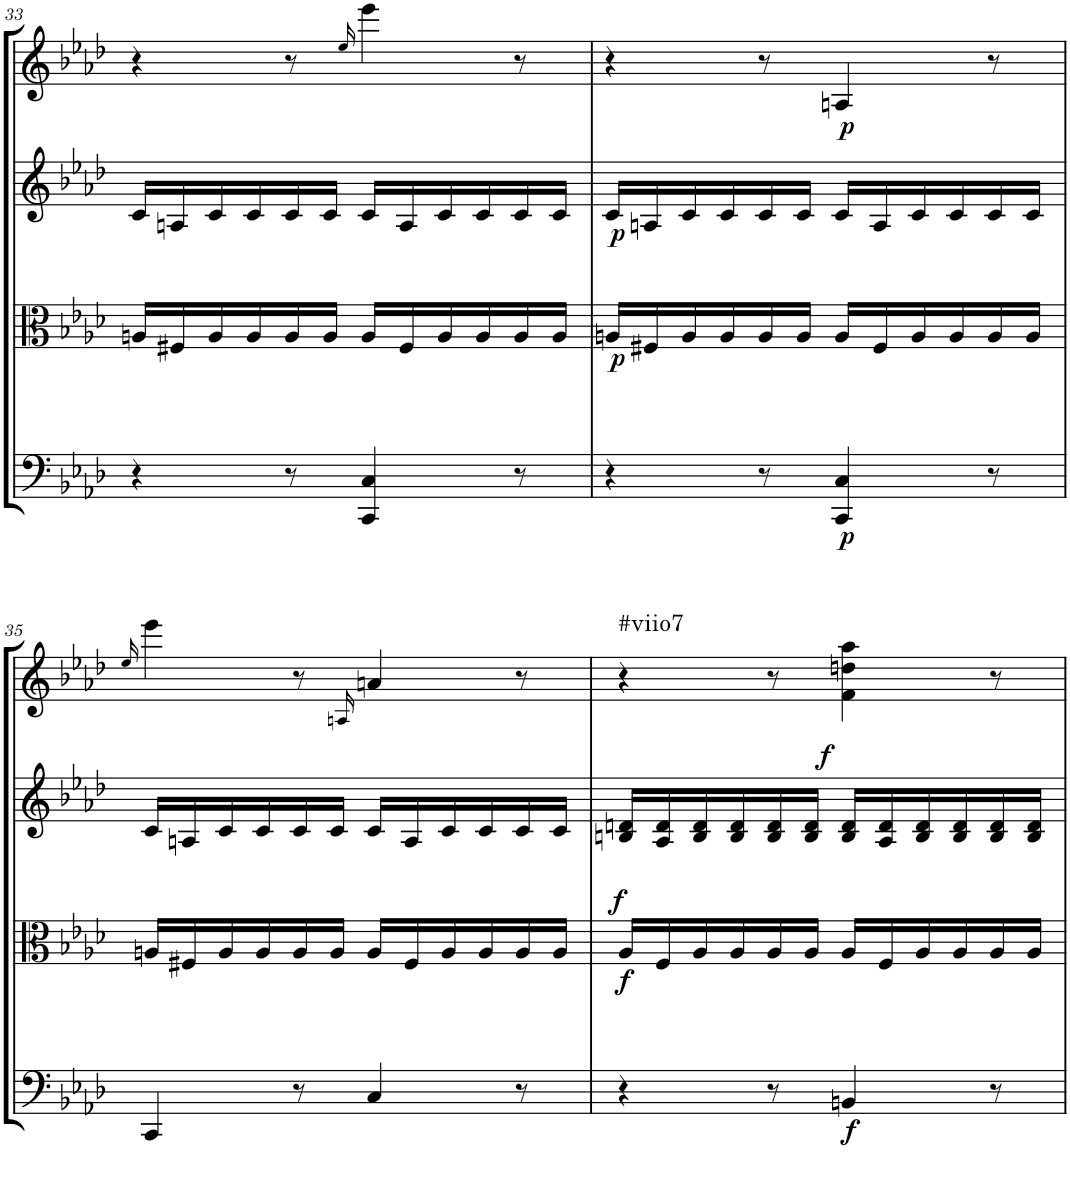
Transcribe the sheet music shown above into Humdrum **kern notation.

**kern	**dynam	**kern	**dynam	**kern	**dynam	**kern	**dynam	**harte
*part4	*part4	*part3	*part3	*part2	*part2	*part1	*part1	*part1
*staff4	*staff4	*staff3	*staff3	*staff2	*staff2	*staff1	*staff1	*
*I"Cello	*	*I"Viola	*	*I"2nd Violin	*	*I"1st Violin	*	*
*	*	*I'Vla	*	*I'Vln	*	*I'Vln	*	*
!!LO:PB:g=z
*clefF4	*	*clefC3	*	*clefG2	*	*clefG2	*	*
*k[b-e-a-d-]	*	*k[b-e-a-d-]	*	*k[b-e-a-d-]	*	*k[b-e-a-d-]	*	*
*M6/8	*	*M6/8	*	*M6/8	*	*M6/8	*	*
=33	=33	=33	=33	=33	=33	=33	=33	=33
4r	.	16An/LL	.	16c/LL	.	4r	.	.
.	.	16F#X/	.	16An/	.	.	.	.
.	.	16A/	.	16c/	.	.	.	.
.	.	16A/	.	16c/	.	.	.	.
8r	.	16A/	.	16c/	.	8r	.	.
.	.	16A/JJ	.	16c/JJ	.	.	.	.
.	.	.	.	.	.	16qee-/	.	.
4CC/ 4C/	.	16A/LL	.	16c/LL	.	4eee-\	.	.
.	.	16F#/	.	16A/	.	.	.	.
.	.	16A/	.	16c/	.	.	.	.
.	.	16A/	.	16c/	.	.	.	.
8r	.	16A/	.	16c/	.	8r	.	.
.	.	16A/JJ	.	16c/JJ	.	.	.	.
=34	=34	=34	=34	=34	=34	=34	=34	=34
!	!	!	!LO:DY:b	!	!LO:DY:b	!	!	!
4r	.	16An/LL	p	16c/LL	p	4r	.	.
.	.	16F#X/	.	16An/	.	.	.	.
.	.	16A/	.	16c/	.	.	.	.
.	.	16A/	.	16c/	.	.	.	.
8r	.	16A/	.	16c/	.	8r	.	.
.	.	16A/JJ	.	16c/JJ	.	.	.	.
!	!LO:DY:b	!	!	!	!	!	!LO:DY:b	!
4CC/ 4C/	p	16A/LL	.	16c/LL	.	4An/	p	.
.	.	16F#/	.	16A/	.	.	.	.
.	.	16A/	.	16c/	.	.	.	.
.	.	16A/	.	16c/	.	.	.	.
8r	.	16A/	.	16c/	.	8r	.	.
.	.	16A/JJ	.	16c/JJ	.	.	.	.
!!LO:LB:g=z
=35	=35	=35	=35	=35	=35	=35	=35	=35
.	.	.	.	.	.	16qee-/	.	.
4CC/	.	16An/LL	.	16c/LL	.	4eee-\	.	.
.	.	16F#X/	.	16An/	.	.	.	.
.	.	16A/	.	16c/	.	.	.	.
.	.	16A/	.	16c/	.	.	.	.
8r	.	16A/	.	16c/	.	8r	.	.
.	.	16A/JJ	.	16c/JJ	.	.	.	.
.	.	.	.	.	.	16qAn/	.	.
4C/	.	16A/LL	.	16c/LL	.	4an/	.	.
.	.	16F#/	.	16A/	.	.	.	.
.	.	16A/	.	16c/	.	.	.	.
.	.	16A/	.	16c/	.	.	.	.
8r	.	16A/	.	16c/	.	8r	.	.
.	.	16A/JJ	.	16c/JJ	.	.	.	.
=36	=36	=36	=36	=36	=36	=36	=36	=36
!	!	!	!LO:DY:a	!	!	!	!	!
!	!	!	!LO:DY:n=1:b	!	!	!	!	!LO:H:kt=#viio7
4r	.	16A-/LL	f f	16Bn/ 16dn/LL	.	4r	.	N
.	.	16F/	.	16A-/ 16d/	.	.	.	.
.	.	16A-/	.	16B/ 16d/	.	.	.	.
.	.	16A-/	.	16B/ 16d/	.	.	.	.
8r	.	16A-/	.	16B/ 16d/	.	8r	.	.
!	!	!	!	!	!LO:DY:a	!	!	!
.	.	16A-/JJ	.	16B/ 16d/JJ	f	.	.	.
!	!LO:DY:b	!	!	!	!	!	!	!
4BBn/	f	16A-/LL	.	16B/ 16d/LL	.	4f\ 4ddn\ 4aa-\	.	.
.	.	16F/	.	16A-/ 16d/	.	.	.	.
.	.	16A-/	.	16B/ 16d/	.	.	.	.
.	.	16A-/	.	16B/ 16d/	.	.	.	.
8r	.	16A-/	.	16B/ 16d/	.	8r	.	.
.	.	16A-/JJ	.	16B/ 16d/JJ	.	.	.	.
=	=	=	=	=	=	=	=	=
*-	*-	*-	*-	*-	*-	*-	*-	*-
